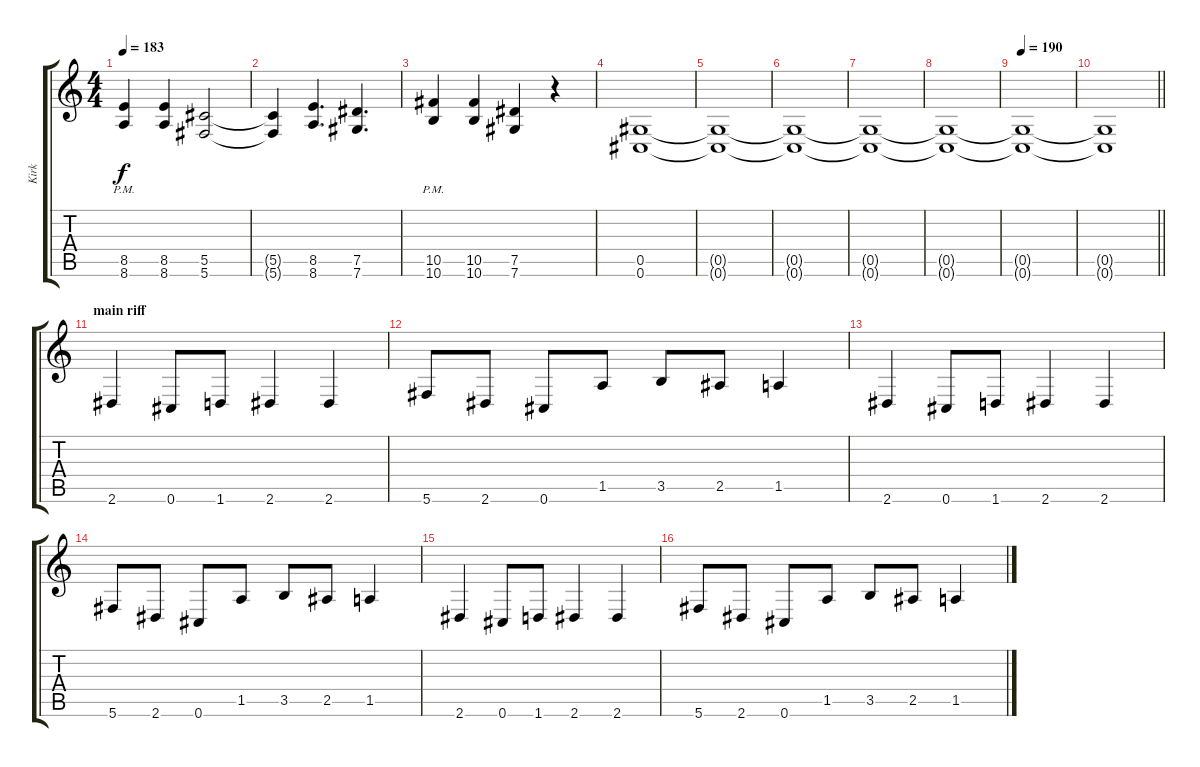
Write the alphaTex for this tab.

\track ("Kirk" "Kirk") {instrument distortionguitar}
\staff {score tabs}
\tuning (Eb4 Bb3 Gb3 Db3 Ab2 Db2) {hide}
\ts (4 4)
\tempo 183
\clef g2
\ks c
(8.5{pm} 8.6{pm}).4{dy f} (8.5 8.6).4 (5.5 5.6).2 |
(5.5{t} 5.6{t}).4 (8.5 8.6).4{d} (7.5 7.6).4{d} |
(10.5{pm} 10.6{pm}).4 (10.5 10.6).4 (7.5 7.6).4 r.4 |
(0.5 0.6).1 |
(0.5{t} 0.6{t}).1 |
(0.5{t} 0.6{t}).1 |
(0.5{t} 0.6{t}).1 |
(0.5{t} 0.6{t}).1 |
\tempo 190
(0.5{t} 0.6{t}).1 |
\barLineRight lightlight
(0.5{t} 0.6{t}).1 |
\section ("" "main riff")
2.6.4 0.6.8 1.6.8 2.6.4 2.6.4 |
5.6.8 2.6.8 0.6.8 1.5.8 3.5.8 2.5.8 1.5.4 |
2.6.4 0.6.8 1.6.8 2.6.4 2.6.4 |
5.6.8 2.6.8 0.6.8 1.5.8 3.5.8 2.5.8 1.5.4 |
2.6.4 0.6.8 1.6.8 2.6.4 2.6.4 |
5.6.8 2.6.8 0.6.8 1.5.8 3.5.8 2.5.8 1.5.4
